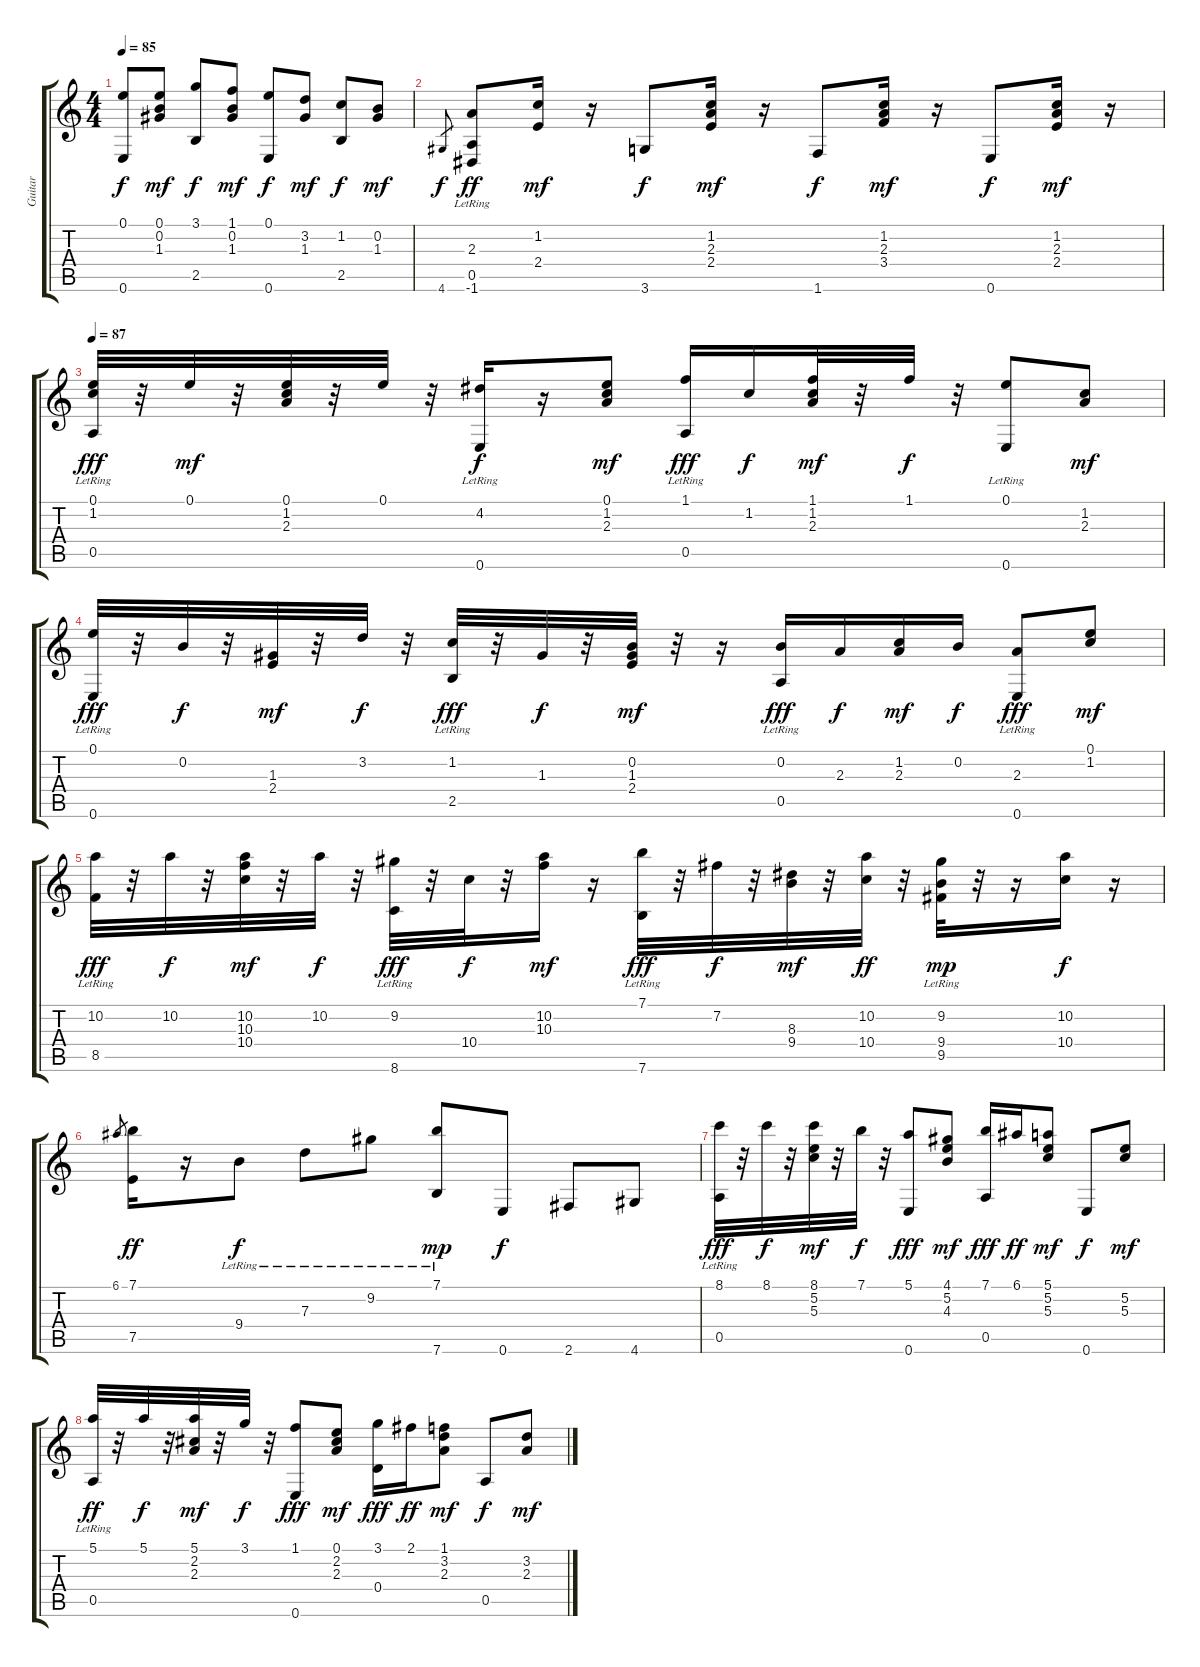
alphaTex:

\track ("Guitar" "Guitar") {instrument acousticguitarnylon}
\staff {score tabs}
\tuning (E4 B3 G3 D3 A2 E2) {hide}
\ts (4 4)
\tempo 85
\clef g2
\ks c
(0.1 0.6).8{dy f} (0.1 0.2 1.3).8{dy mf} (3.1 2.5).8{dy f} (1.1 0.2 1.3).8{dy mf} (0.1 0.6).8{dy f} (3.2 1.3).8{dy mf} (1.2 2.5).8{dy f} (0.2 1.3).8{dy mf} |
4.6.8{gr dy f} (2.3{lr} 0.5{lr} -1.6).8{dy ff} (1.2 2.4).16{dy mf} r.16 3.6.8{dy f} (1.2 2.3 2.4).16{dy mf} r.16 1.6.8{dy f} (1.2 2.3 3.4).16{dy mf} r.16 0.6.8{dy f} (1.2 2.3 2.4).16{dy mf} r.16 |
\tempo 87
(0.1 1.2{lr} 0.5{lr}).32{dy fff} r.32 0.1.32{dy mf} r.32 (0.1 1.2 2.3).32 r.32 0.1.32 r.32 (4.2 0.6{lr}).16{dy f} r.16 (0.1 1.2 2.3).8{dy mf} (1.1{lr} 0.5{lr}).16{dy fff} 1.2.16{dy f} (1.1 1.2 2.3).32{dy mf} r.32 1.1.32{dy f} r.32 (0.1 0.6{lr}).8 (1.2 2.3).8{dy mf} |
(0.1{lr} 0.6{lr}).32{dy fff} r.32 0.2.32{dy f} r.32 (1.3 2.4).32{dy mf} r.32 3.2.32{dy f} r.32 (1.2 2.5{lr}).32{dy fff} r.32 1.3.32{dy f} r.32 (0.2 1.3 2.4).32{dy mf} r.32 r.16 (0.2 0.5{lr}).16{dy fff} 2.3.16{dy f} (1.2 2.3).16{dy mf} 0.2.16{dy f} (2.3{lr} 0.6).8{dy fff} (0.1 1.2).8{dy mf} |
(10.2 8.5{lr}).32{dy fff} r.32 10.2.32{dy f} r.32 (10.2 10.3 10.4).32{dy mf} r.32 10.2.32{dy f} r.32 (9.2 8.6{lr}).32{dy fff} r.32 10.4.32{dy f} r.32 (10.2 10.3).16{dy mf} r.16 (7.1 7.6{lr}).32{dy fff} r.32 7.2.32{dy f} r.32 (8.3 9.4).32{dy mf} r.32 (10.2 10.4).32{dy ff} r.32 (9.2 9.4 9.5{lr}).32{dy mp} r.32 r.16 (10.2 10.4).16{dy f} r.16 |
6.1.8{gr} (7.1 7.5).16{dy ff} r.16 9.4{lr}.8{dy f} 7.3{lr}.8 9.2{lr}.8 (7.1{lr} 7.6).8{dy mp} 0.6.8{dy f} 2.6.8 4.6.8 |
(8.1 0.5{lr}).32{dy fff} r.32 8.1.32{dy f} r.32 (8.1 5.2 5.3).32{dy mf} r.32 7.1.32{dy f} r.32 (5.1 0.6).8{dy fff} (4.1 5.2 4.3).8{dy mf} (7.1 0.5).16{dy fff} 6.1.16{dy ff} (5.1 5.2 5.3).8{dy mf} 0.6.8{dy f} (5.2 5.3).8{dy mf} |
(5.1 0.5{lr}).32{dy ff} r.32 5.1.32{dy f} r.32 (5.1 2.2 2.3).32{dy mf} r.32 3.1.32{dy f} r.32 (1.1 0.6).8{dy fff} (0.1 2.2 2.3).8{dy mf} (3.1 0.4).16{dy fff} 2.1.16{dy ff} (1.1 3.2 2.3).8{dy mf} 0.5.8{dy f} (3.2 2.3).8{dy mf}
